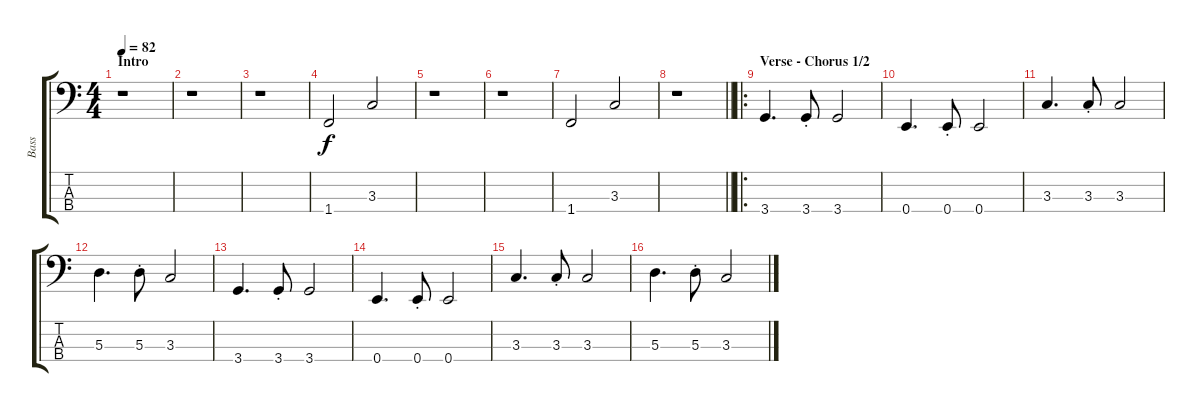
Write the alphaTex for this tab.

\track ("Bass" "Bass") {instrument electricbassfinger}
\staff {score tabs}
\tuning (G2 D2 A1 E1) {hide}
\ts (4 4)
\section ("" "Intro")
\tempo 82
\clef f4
\ks c
r.1{dy f instrument electricbassfinger} |
r.1 |
r.1 |
1.4.2 3.3.2 |
r.1 |
r.1 |
1.4.2 3.3.2 |
\barLineRight lightlight
r.1 |
\ro
\section ("" "Verse - Chorus 1/2")
3.4.4{d} 3.4{st}.8 3.4.2 |
0.4.4{d} 0.4{st}.8 0.4.2 |
3.3.4{d} 3.3{st}.8 3.3.2 |
5.3.4{d} 5.3{st}.8 3.3.2 |
3.4.4{d} 3.4{st}.8 3.4.2 |
0.4.4{d} 0.4{st}.8 0.4.2 |
3.3.4{d} 3.3{st}.8 3.3.2 |
5.3.4{d} 5.3{st}.8 3.3.2
